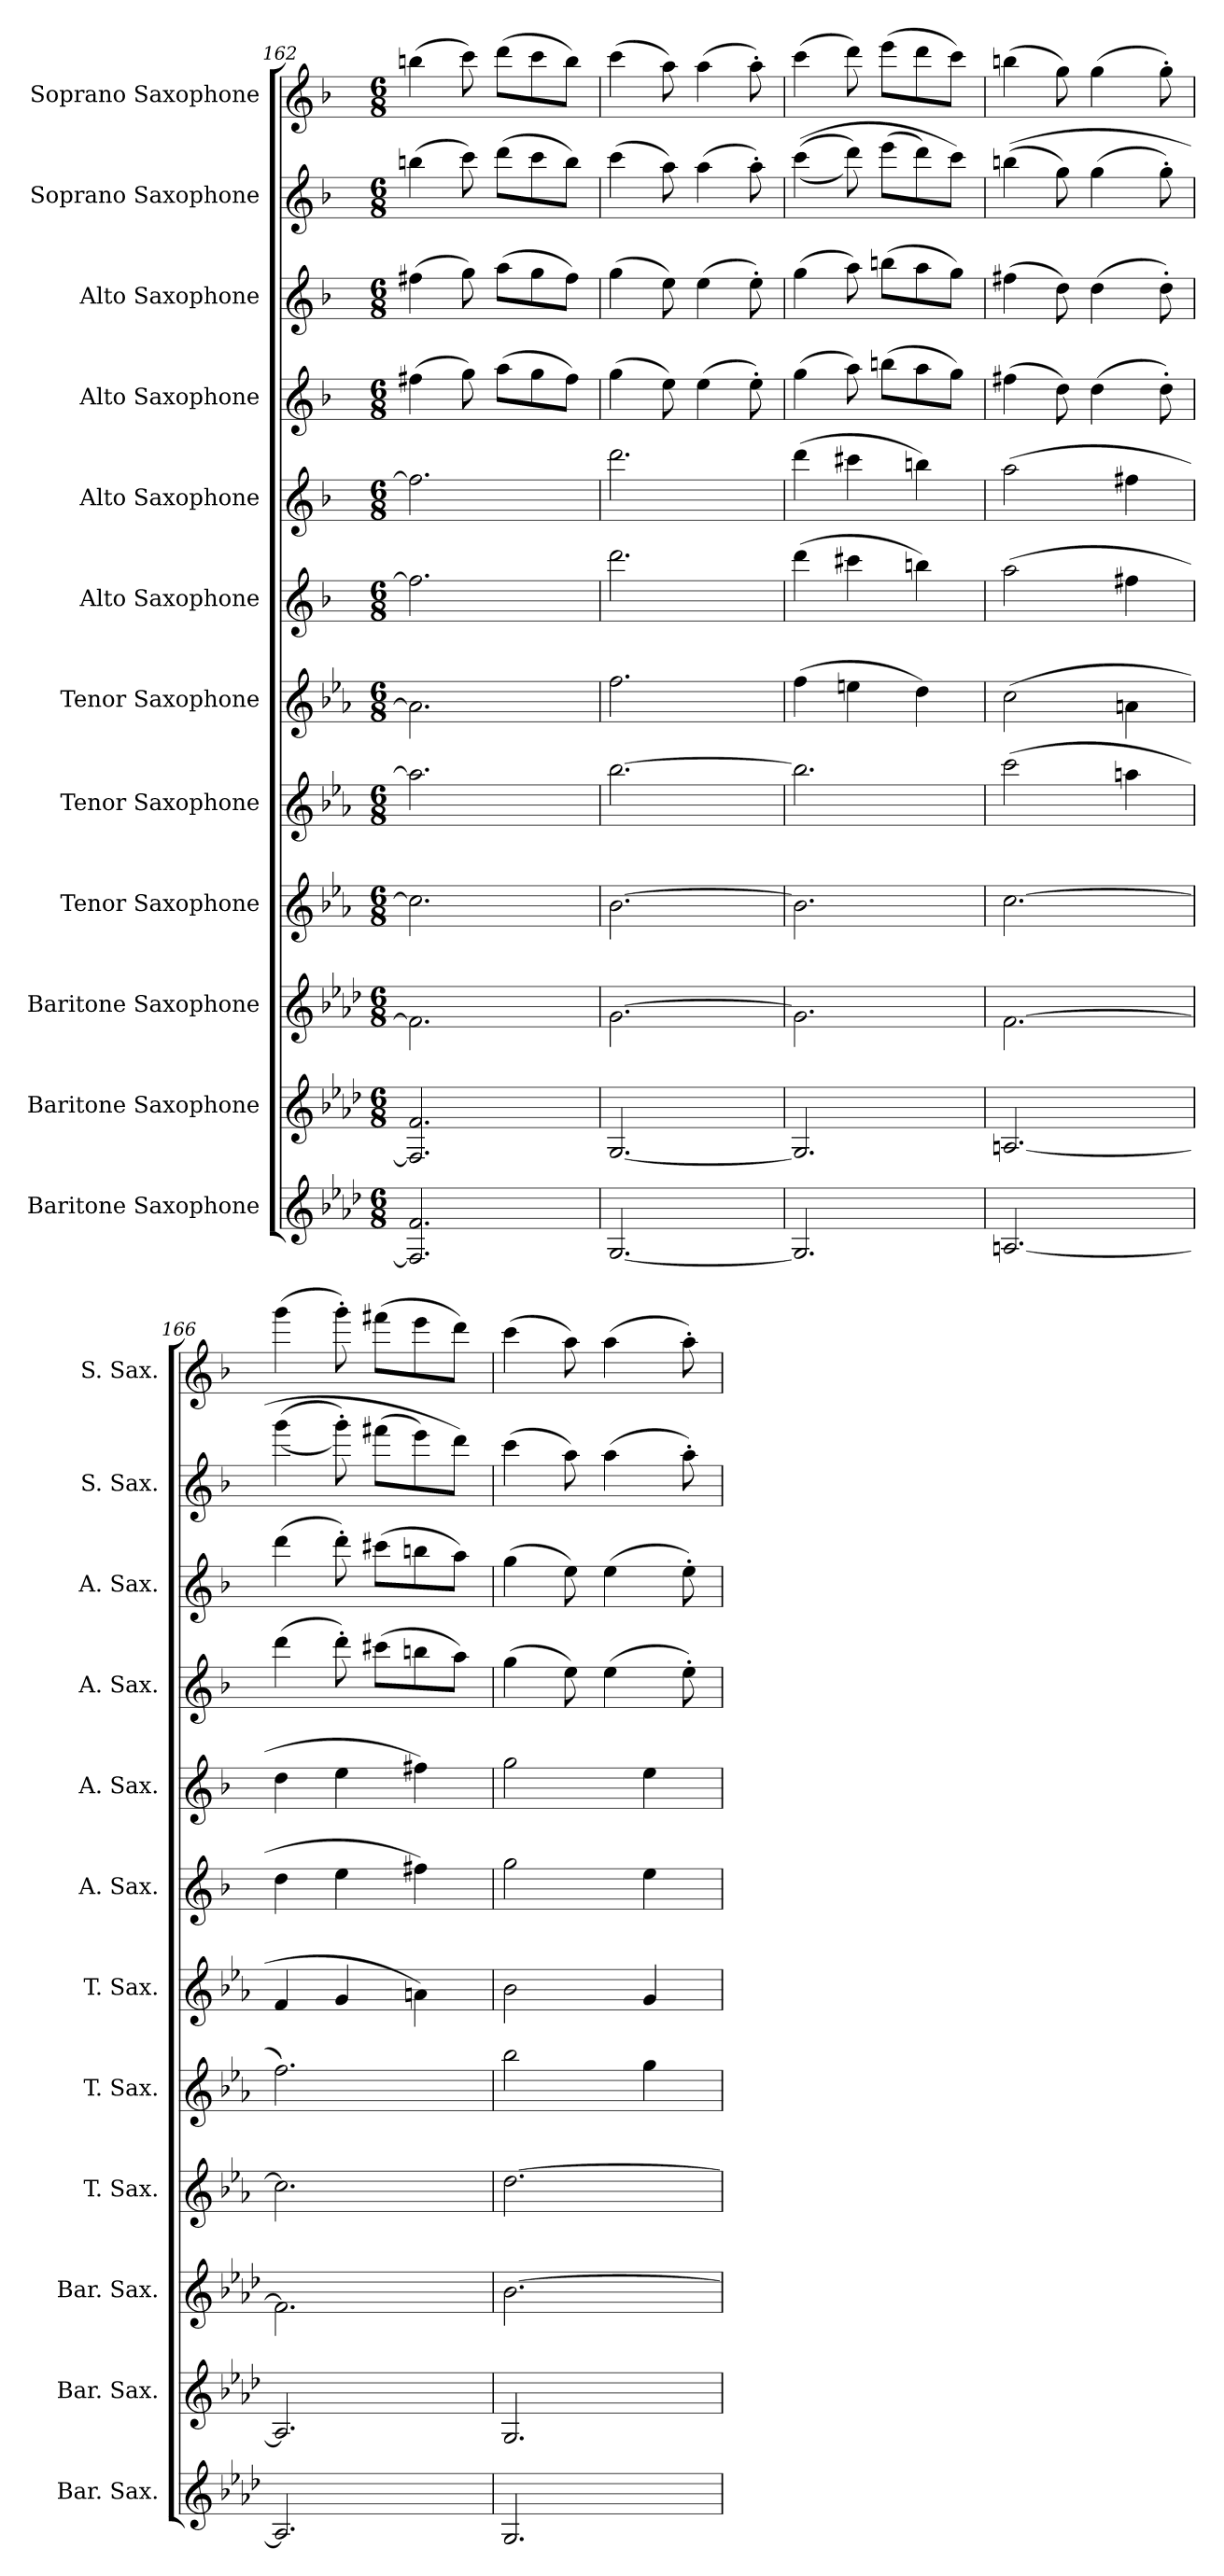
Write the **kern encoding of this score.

**kern	**kern	**kern	**kern	**kern	**kern	**kern	**kern	**kern	**kern	**kern	**kern
*part12	*part11	*part10	*part9	*part8	*part7	*part6	*part5	*part4	*part3	*part2	*part1
*staff12	*staff11	*staff10	*staff9	*staff8	*staff7	*staff6	*staff5	*staff4	*staff3	*staff2	*staff1
*I"Baritone Saxophone	*I"Baritone Saxophone	*I"Baritone Saxophone	*I"Tenor Saxophone	*I"Tenor Saxophone	*I"Tenor Saxophone	*I"Alto Saxophone	*I"Alto Saxophone	*I"Alto Saxophone	*I"Alto Saxophone	*I"Soprano Saxophone	*I"Soprano Saxophone
*I'Bar. Sax.	*I'Bar. Sax.	*I'Bar. Sax.	*I'T. Sax.	*I'T. Sax.	*I'T. Sax.	*I'A. Sax.	*I'A. Sax.	*I'A. Sax.	*I'A. Sax.	*I'S. Sax.	*I'S. Sax.
*clefG2	*clefG2	*clefG2	*clefG2	*clefG2	*clefG2	*clefG2	*clefG2	*clefG2	*clefG2	*clefG2	*clefG2
*ITrd12c21	*ITrd12c21	*ITrd12c21	*ITrd8c14	*ITrd8c14	*ITrd8c14	*ITrd5c9	*ITrd5c9	*ITrd5c9	*ITrd5c9	*ITrd1c2	*ITrd1c2
*k[b-e-a-d-]	*k[b-e-a-d-]	*k[b-e-a-d-]	*k[b-e-a-]	*k[b-e-a-]	*k[b-e-a-]	*k[b-e-a-d-]	*k[b-e-a-d-]	*k[b-e-a-d-]	*k[b-e-a-d-]	*k[b-e-a-]	*k[b-e-a-]
*M6/8	*M6/8	*M6/8	*M6/8	*M6/8	*M6/8	*M6/8	*M6/8	*M6/8	*M6/8	*M6/8	*M6/8
=162	=162	=162	=162	=162	=162	=162	=162	=162	=162	=162	=162
2.FF/] 2.F/	2.FF/] 2.F/	2.F\]	2.c\]	2.a\]	2.A\]	2.a\]	2.a\]	(4an\	(4an\	(4aan\	(4aan\
.	.	.	.	.	.	.	.	8b-\)	8b-\)	8bb-\)	8bb-\)
.	.	.	.	.	.	.	.	(8cc\L	(8cc\L	(8ccc\L	(8ccc\L
.	.	.	.	.	.	.	.	8b-\	8b-\	8bb-\	8bb-\
.	.	.	.	.	.	.	.	8a\J)	8a\J)	8aa\J)	8aa\J)
=163	=163	=163	=163	=163	=163	=163	=163	=163	=163	=163	=163
[2.GG/	[2.GG/	[2.G\	[2.B-\	[2.b-\	2.f\	2.ff\	2.ff\	(4b-\	(4b-\	(4bb-\	(4bb-\
.	.	.	.	.	.	.	.	8g\)	8g\)	8gg\)	8gg\)
.	.	.	.	.	.	.	.	(4g\	(4g\	(4gg\	(4gg\
.	.	.	.	.	.	.	.	8g'\)	8g'\)	8gg'\)	8gg'\)
=164	=164	=164	=164	=164	=164	=164	=164	=164	=164	=164	=164
2.GG/]	2.GG/]	2.G\]	2.B-\]	2.b-\]	(4f\	(4ff\	(4ff\	(4b-\	(4b-\	(((4bb-\	(4bb-\
.	.	.	.	.	4en\	4een\	4een\	8cc\)	8cc\)	8ccc\))	8ccc\)
.	.	.	.	.	.	.	.	(8ddn\L	(8ddn\L	(8ddd\L	(8ddd\L
.	.	.	.	.	4d\)	4ddn\)	4ddn\)	8cc\	8cc\	8ccc\)	8ccc\
.	.	.	.	.	.	.	.	8b-\J)	8b-\J)	8bb-\J)	8bb-\J)
=165	=165	=165	=165	=165	=165	=165	=165	=165	=165	=165	=165
[2.AAn/	[2.AAn/	[2.F\	[2.c\	(2cc\	(2c\	(2cc\	(2cc\	(4an\	(4an\	((4aan\	(4aan\
.	.	.	.	.	.	.	.	8f\)	8f\)	8ff\)	8ff\)
.	.	.	.	.	.	.	.	(4f\	(4f\	(4ff\	(4ff\
.	.	.	.	4an\	4An\	4an\	4an\	.	.	.	.
.	.	.	.	.	.	.	.	8f'\)	8f'\)	8ff'\)	8ff'\)
!!LO:PB:g=z
=166	=166	=166	=166	=166	=166	=166	=166	=166	=166	=166	=166
2.AA/]	2.AA/]	2.F\]	2.c\]	2.f\)	4F/	4f\	4f\	(4ff\	(4ff\	((4fff\	(4fff\
.	.	.	.	.	4G/	4g\	4g\	8ff'\)	8ff'\)	8fff'\))	8fff'\)
.	.	.	.	.	.	.	.	(8een\L	(8een\L	(8eeen\L	(8eeen\L
.	.	.	.	.	4An\)	4an\)	4an\)	8ddn\	8ddn\	8ddd\)	8ddd\
.	.	.	.	.	.	.	.	8cc\J)	8cc\J)	8ccc\J)	8ccc\J)
=167	=167	=167	=167	=167	=167	=167	=167	=167	=167	=167	=167
2.GG/	2.GG/	[2.B-\	[2.d\	2b-\	2B-\	2b-\	2b-\	(4b-\	(4b-\	(4bb-\	(4bb-\
.	.	.	.	.	.	.	.	8g\)	8g\)	8gg\)	8gg\)
.	.	.	.	.	.	.	.	(4g\	(4g\	(4gg\	(4gg\
.	.	.	.	4g\	4G/	4g\	4g\	.	.	.	.
.	.	.	.	.	.	.	.	8g'\)	8g'\)	8gg'\)	8gg'\)
=	=	=	=	=	=	=	=	=	=	=	=
*-	*-	*-	*-	*-	*-	*-	*-	*-	*-	*-	*-
